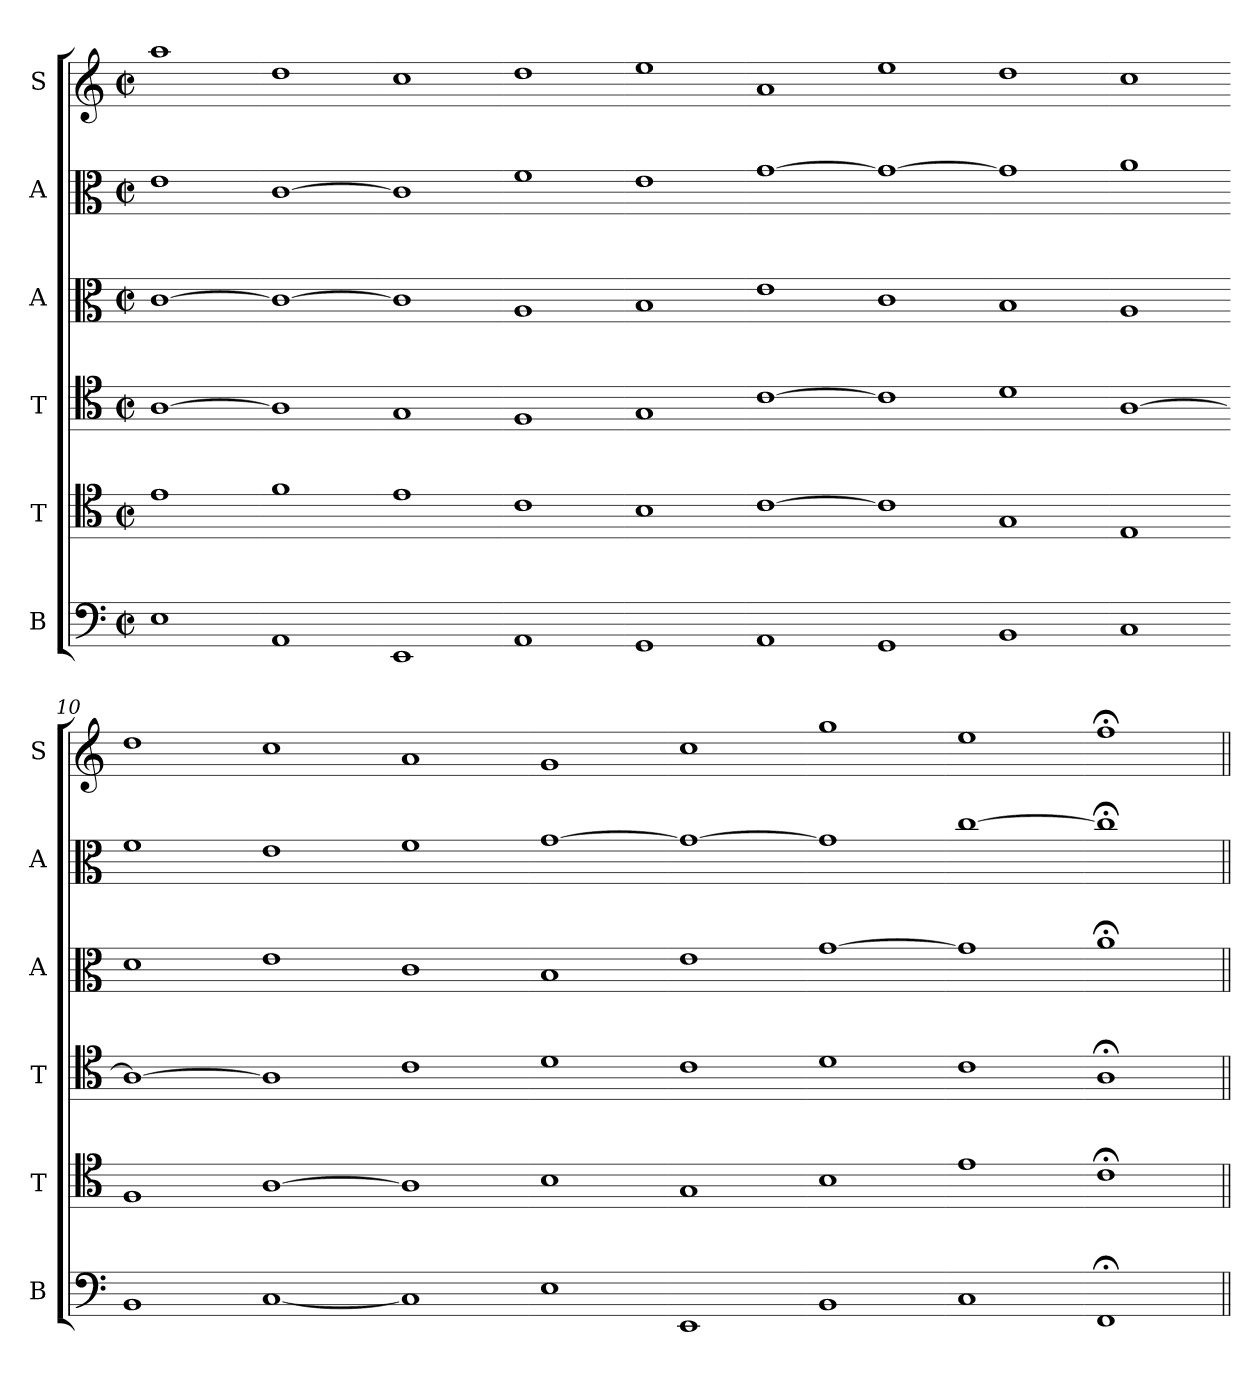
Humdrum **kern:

**kern	**kern	**kern	**kern	**kern	**kern
*part6	*part5	*part4	*part3	*part2	*part1
*staff6	*staff5	*staff4	*staff3	*staff2	*staff1
*I"B	*I"T	*I"T	*I"A	*I"A	*I"S
*I'B	*I'T	*I'T	*I'A	*I'A	*I'S
*clefF4	*clefC4	*clefC4	*clefC3	*clefC3	*clefG2
*k[]	*k[]	*k[]	*k[]	*k[]	*k[]
*M2/2	*M2/2	*M2/2	*M2/2	*M2/2	*M2/2
*met(c|)	*met(c|)	*met(c|)	*met(c|)	*met(c|)	*met(c|)
*MM208	*MM208	*MM208	*MM208	*MM208	*MM208
=1	=1	=1	=1	=1	=1
1E	1e	[1A	[1c	1e	1aa
=2-	=2-	=2-	=2-	=2-	=2-
1AA	1f	1A]	1c_	[1c	1dd
=3-	=3-	=3-	=3-	=3-	=3-
1EE	1e	1G	1c]	1c]	1cc
=4-	=4-	=4-	=4-	=4-	=4-
1AA	1c	1F	1A	1f	1dd
=5-	=5-	=5-	=5-	=5-	=5-
1GG	1B	1G	1B	1e	1ee
=6-	=6-	=6-	=6-	=6-	=6-
1AA	[1c	[1c	1e	[1g	1a
=7-	=7-	=7-	=7-	=7-	=7-
1GG	1c]	1c]	1c	1g_	1ee
=8-	=8-	=8-	=8-	=8-	=8-
1BB	1G	1d	1B	1g]	1dd
=9-	=9-	=9-	=9-	=9-	=9-
1C	1E	[1A	1A	1a	1cc
=10-	=10-	=10-	=10-	=10-	=10-
1BB	1F	1A_	1d	1f	1dd
=11-	=11-	=11-	=11-	=11-	=11-
[1C	[1A	1A]	1e	1e	1cc
=12-	=12-	=12-	=12-	=12-	=12-
1C]	1A]	1c	1c	1f	1a
=13-	=13-	=13-	=13-	=13-	=13-
1E	1B	1d	1B	[1g	1g
=14-	=14-	=14-	=14-	=14-	=14-
1EE	1G	1c	1e	1g_	1cc
=15-	=15-	=15-	=15-	=15-	=15-
1BB	1B	1d	[1g	1g]	1gg
=16-	=16-	=16-	=16-	=16-	=16-
1C	1e	1c	1g]	[1cc	1ee
=17-	=17-	=17-	=17-	=17-	=17-
1FF;<	1c;<	1A;<	1a;<	1cc;]	1ff;<
=||	=||	=||	=||	=||	=||
*-	*-	*-	*-	*-	*-
